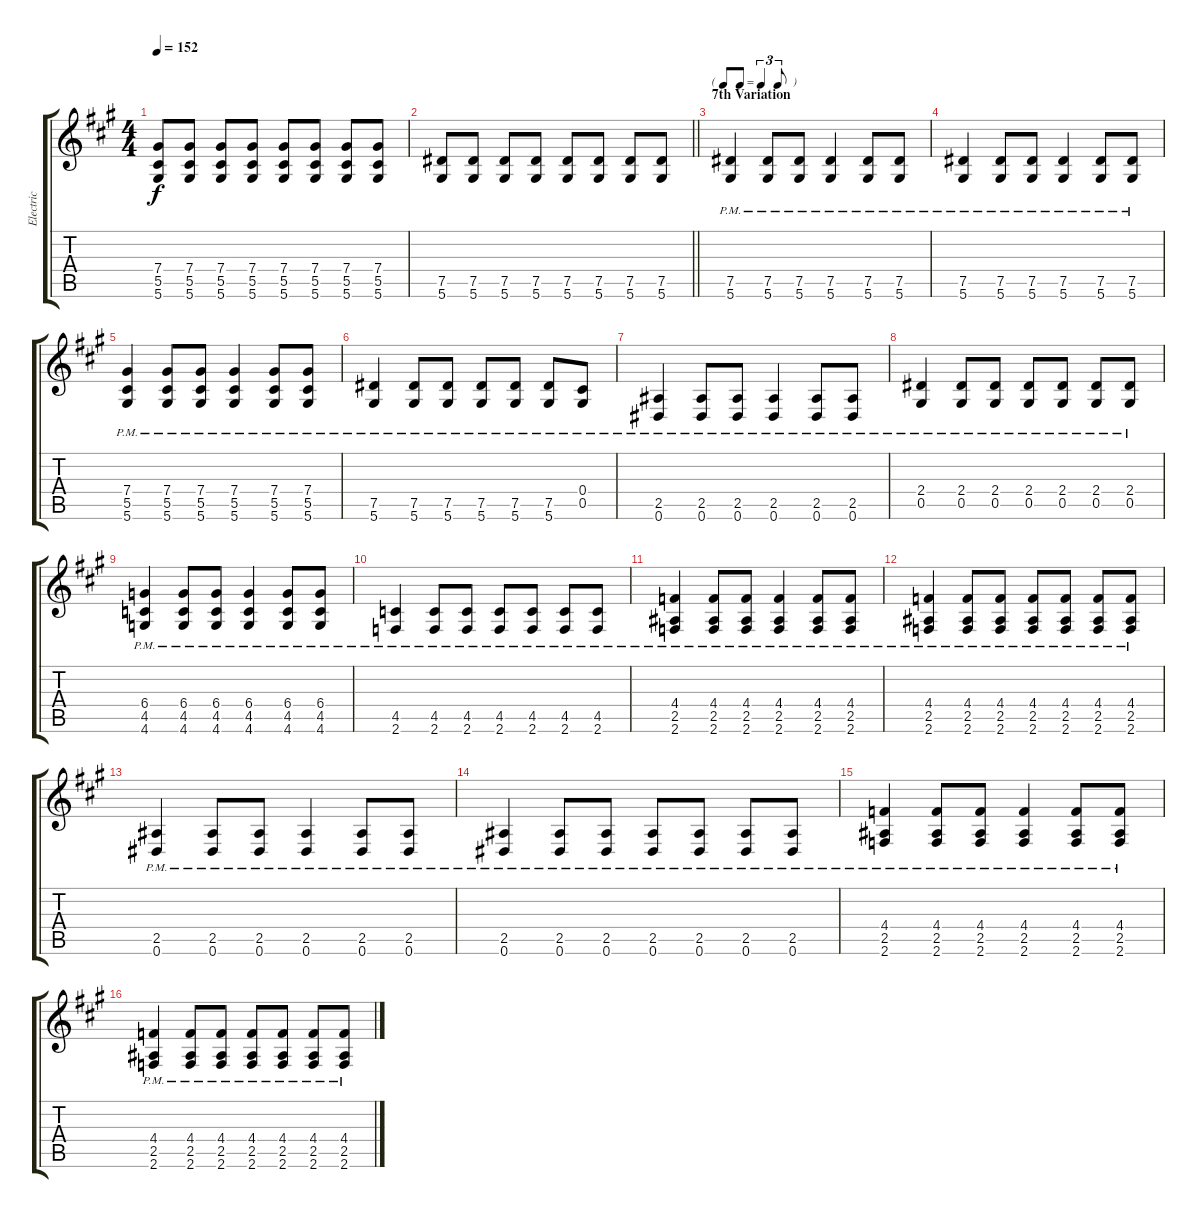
\track ("Electric" "Electric") {instrument distortionguitar}
\staff {score tabs}
\tuning (Eb4 Bb3 Gb3 Db3 Ab2 Eb2) {hide}
\ts (4 4)
\tempo 152
\clef g2
\ks a
(7.4 5.5 5.6).8{dy f} (7.4 5.5 5.6).8 (7.4 5.5 5.6).8 (7.4 5.5 5.6).8 (7.4 5.5 5.6).8 (7.4 5.5 5.6).8 (7.4 5.5 5.6).8 (7.4 5.5 5.6).8 |
\barLineRight lightlight
(7.5 5.6).8 (7.5 5.6).8 (7.5 5.6).8 (7.5 5.6).8 (7.5 5.6).8 (7.5 5.6).8 (7.5 5.6).8 (7.5 5.6).8 |
\tf triplet8th
\section ("" "7th Variation")
(7.5{pm} 5.6{pm}).4 (7.5{pm} 5.6{pm}).8 (7.5{pm} 5.6{pm}).8 (7.5{pm} 5.6{pm}).4 (7.5{pm} 5.6{pm}).8 (7.5{pm} 5.6{pm}).8 |
(7.5{pm} 5.6{pm}).4 (7.5{pm} 5.6{pm}).8 (7.5{pm} 5.6{pm}).8 (7.5{pm} 5.6{pm}).4 (7.5{pm} 5.6{pm}).8 (7.5{pm} 5.6{pm}).8 |
(7.4{pm} 5.5{pm} 5.6{pm}).4 (7.4{pm} 5.5{pm} 5.6{pm}).8 (7.4{pm} 5.5{pm} 5.6{pm}).8 (7.4{pm} 5.5{pm} 5.6{pm}).4 (7.4{pm} 5.5{pm} 5.6{pm}).8 (7.4{pm} 5.5{pm} 5.6{pm}).8 |
(7.5{pm} 5.6{pm}).4 (7.5{pm} 5.6{pm}).8 (7.5{pm} 5.6{pm}).8 (7.5{pm} 5.6{pm}).8 (7.5{pm} 5.6{pm}).8 (7.5{pm} 5.6{pm}).8 (0.4{pm} 0.5{pm}).8 |
(2.5{pm} 0.6{pm}).4 (2.5{pm} 0.6{pm}).8 (2.5{pm} 0.6{pm}).8 (2.5{pm} 0.6{pm}).4 (2.5{pm} 0.6{pm}).8 (2.5{pm} 0.6{pm}).8 |
(2.4{pm} 0.5{pm}).4 (2.4{pm} 0.5{pm}).8 (2.4{pm} 0.5{pm}).8 (2.4{pm} 0.5{pm}).8 (2.4{pm} 0.5{pm}).8 (2.4{pm} 0.5{pm}).8 (2.4{pm} 0.5{pm}).8 |
(6.4{pm} 4.5{pm} 4.6{pm}).4 (6.4{pm} 4.5{pm} 4.6{pm}).8 (6.4{pm} 4.5{pm} 4.6{pm}).8 (6.4{pm} 4.5{pm} 4.6{pm}).4 (6.4{pm} 4.5{pm} 4.6{pm}).8 (6.4{pm} 4.5{pm} 4.6{pm}).8 |
(4.5{pm} 2.6{pm}).4 (4.5{pm} 2.6{pm}).8 (4.5{pm} 2.6{pm}).8 (4.5{pm} 2.6{pm}).8 (4.5{pm} 2.6{pm}).8 (4.5{pm} 2.6{pm}).8 (4.5{pm} 2.6{pm}).8 |
(4.4{pm} 2.5{pm} 2.6{pm}).4 (4.4{pm} 2.5{pm} 2.6{pm}).8 (4.4{pm} 2.5{pm} 2.6{pm}).8 (4.4{pm} 2.5{pm} 2.6{pm}).4 (4.4{pm} 2.5{pm} 2.6{pm}).8 (4.4{pm} 2.5{pm} 2.6{pm}).8 |
(4.4{pm} 2.5{pm} 2.6{pm}).4 (4.4{pm} 2.5{pm} 2.6{pm}).8 (4.4{pm} 2.5{pm} 2.6{pm}).8 (4.4{pm} 2.5{pm} 2.6{pm}).8 (4.4{pm} 2.5{pm} 2.6{pm}).8 (4.4{pm} 2.5{pm} 2.6{pm}).8 (4.4{pm} 2.5{pm} 2.6{pm}).8 |
(2.5{pm} 0.6{pm}).4 (2.5{pm} 0.6{pm}).8 (2.5{pm} 0.6{pm}).8 (2.5{pm} 0.6{pm}).4 (2.5{pm} 0.6{pm}).8 (2.5{pm} 0.6{pm}).8 |
(2.5{pm} 0.6{pm}).4 (2.5{pm} 0.6{pm}).8 (2.5{pm} 0.6{pm}).8 (2.5{pm} 0.6{pm}).8 (2.5{pm} 0.6{pm}).8 (2.5{pm} 0.6{pm}).8 (2.5{pm} 0.6{pm}).8 |
(4.4{pm} 2.5{pm} 2.6{pm}).4 (4.4{pm} 2.5{pm} 2.6{pm}).8 (4.4{pm} 2.5{pm} 2.6{pm}).8 (4.4{pm} 2.5{pm} 2.6{pm}).4 (4.4{pm} 2.5{pm} 2.6{pm}).8 (4.4{pm} 2.5{pm} 2.6{pm}).8 |
(4.4{pm} 2.5{pm} 2.6{pm}).4 (4.4{pm} 2.5{pm} 2.6{pm}).8 (4.4{pm} 2.5{pm} 2.6{pm}).8 (4.4{pm} 2.5{pm} 2.6{pm}).8 (4.4{pm} 2.5{pm} 2.6{pm}).8 (4.4{pm} 2.5{pm} 2.6{pm}).8 (4.4{pm} 2.5{pm} 2.6{pm}).8
